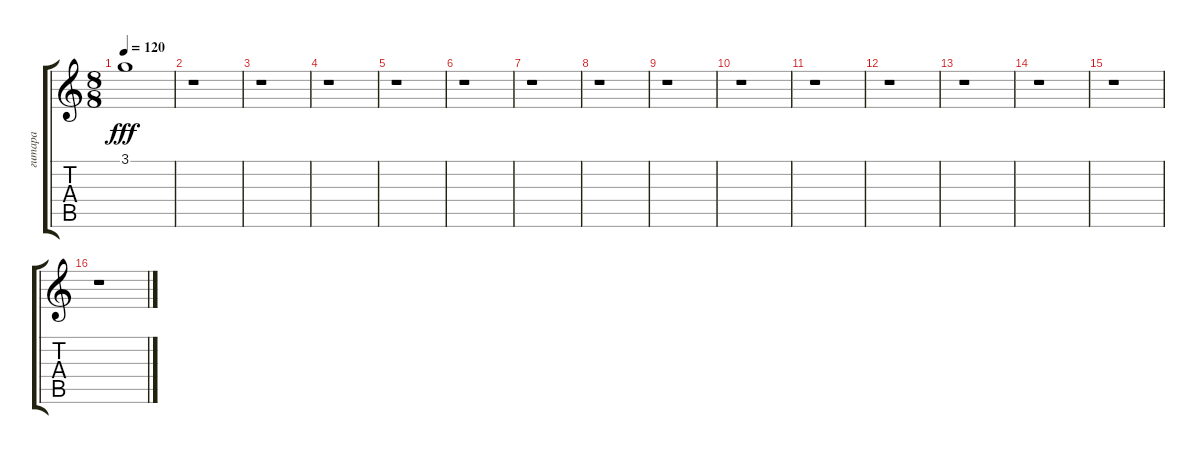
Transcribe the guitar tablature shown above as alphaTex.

\track ("гитара" "гитара") {instrument acousticguitarsteel}
\staff {score tabs}
\tuning (E4 B3 G3 D3 A2 E2) {hide}
\ts (8 8)
\tempo 120
\clef g2
\ks c
3.1.1{dy fff} |
r.1 |
r.1 |
r.1 |
r.1 |
r.1 |
r.1 |
r.1 |
r.1 |
r.1 |
r.1 |
r.1 |
r.1 |
r.1 |
r.1 |
r.1
